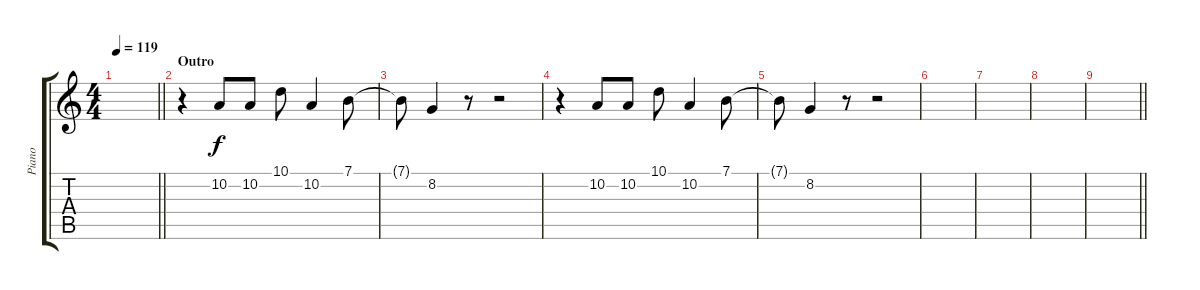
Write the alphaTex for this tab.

\track ("Piano" "Piano") {instrument electricpiano2}
\staff {score tabs}
\tuning (E4 B3 G3 D3 A2 E2) {hide}
\ts (4 4)
\tempo 119
\clef g2
\barLineRight lightlight
\ks c
|
\section ("" "Outro")
r.4 10.2.8 10.2.8 10.1.8 10.2.4 7.1.8 |
7.1{t}.8 8.2.4 r.8 r.2 |
r.4 10.2.8 10.2.8 10.1.8 10.2.4 7.1.8 |
7.1{t}.8 8.2.4 r.8 r.2 |
|
|
|
\barLineRight lightlight
